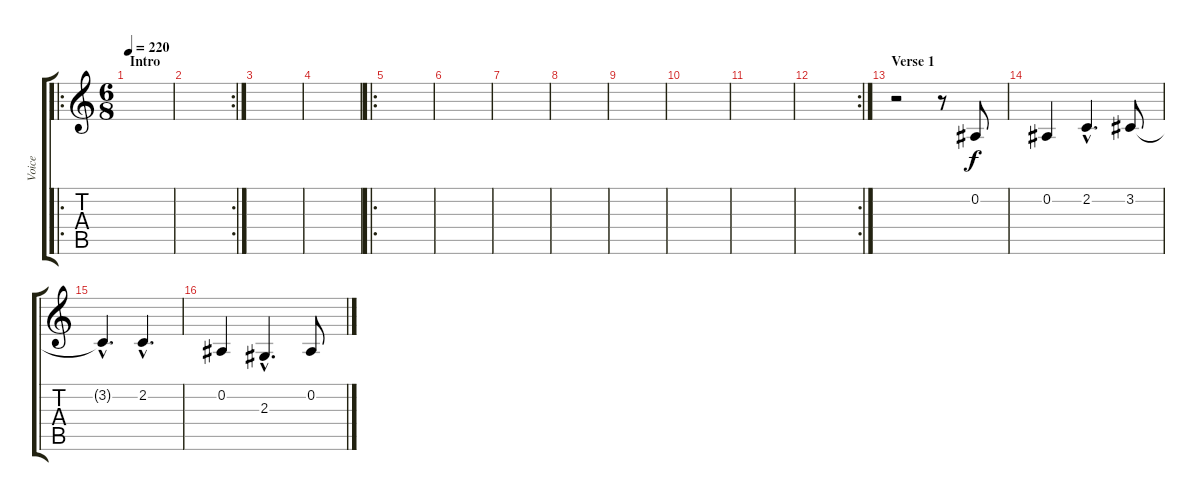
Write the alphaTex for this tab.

\track ("Voice" "Voice") {instrument brightacousticpiano}
\staff {score tabs}
\tuning (Eb4 Bb3 Gb3 Db3 Ab2 Eb2) {hide}
\ro
\ts (6 8)
\section ("" "Intro")
\tempo 220
\clef g2
\ks c
|
\rc 2
|
|
|
\ro
|
|
|
|
|
|
|
\rc 2
|
\section ("" "Verse 1")
r.2 r.8 0.2.8 |
0.2.4 2.2{hac}.4{d} 3.2.8 |
3.2{hac t}.4{d} 2.2{hac}.4{d} |
0.2.4 2.3{hac}.4{d} 0.2.8
